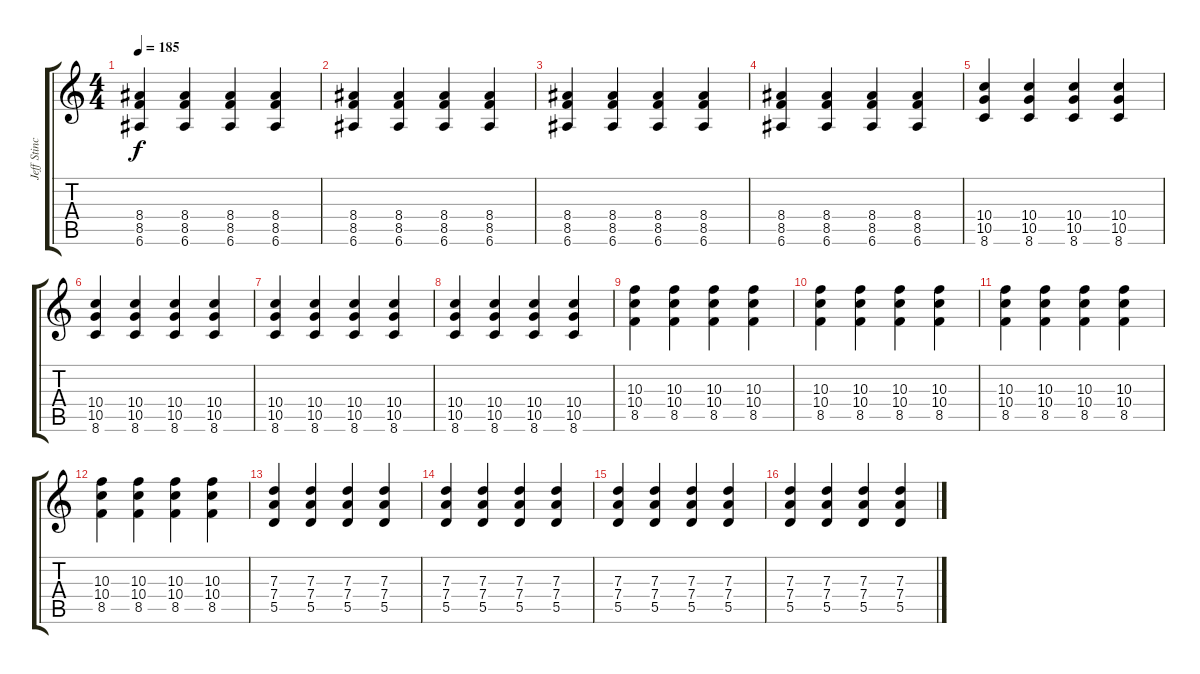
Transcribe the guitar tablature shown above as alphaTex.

\track ("Jeff Stinco" "Jeff Stinc") {instrument distortionguitar}
\staff {score tabs}
\tuning (E4 B3 G3 D3 A2 E2) {hide}
\ts (4 4)
\tempo 185
\clef g2
\ks c
(8.4 8.5 6.6).4{dy f} (8.4 8.5 6.6).4 (8.4 8.5 6.6).4 (8.4 8.5 6.6).4 |
(8.4 8.5 6.6).4 (8.4 8.5 6.6).4 (8.4 8.5 6.6).4 (8.4 8.5 6.6).4 |
(8.4 8.5 6.6).4 (8.4 8.5 6.6).4 (8.4 8.5 6.6).4 (8.4 8.5 6.6).4 |
(8.4 8.5 6.6).4 (8.4 8.5 6.6).4 (8.4 8.5 6.6).4 (8.4 8.5 6.6).4 |
(10.4 10.5 8.6).4 (10.4 10.5 8.6).4 (10.4 10.5 8.6).4 (10.4 10.5 8.6).4 |
(10.4 10.5 8.6).4 (10.4 10.5 8.6).4 (10.4 10.5 8.6).4 (10.4 10.5 8.6).4 |
(10.4 10.5 8.6).4 (10.4 10.5 8.6).4 (10.4 10.5 8.6).4 (10.4 10.5 8.6).4 |
(10.4 10.5 8.6).4 (10.4 10.5 8.6).4 (10.4 10.5 8.6).4 (10.4 10.5 8.6).4 |
(10.3 10.4 8.5).4 (10.3 10.4 8.5).4 (10.3 10.4 8.5).4 (10.3 10.4 8.5).4 |
(10.3 10.4 8.5).4 (10.3 10.4 8.5).4 (10.3 10.4 8.5).4 (10.3 10.4 8.5).4 |
(10.3 10.4 8.5).4 (10.3 10.4 8.5).4 (10.3 10.4 8.5).4 (10.3 10.4 8.5).4 |
(10.3 10.4 8.5).4 (10.3 10.4 8.5).4 (10.3 10.4 8.5).4 (10.3 10.4 8.5).4 |
(7.3 7.4 5.5).4 (7.3 7.4 5.5).4 (7.3 7.4 5.5).4 (7.3 7.4 5.5).4 |
(7.3 7.4 5.5).4 (7.3 7.4 5.5).4 (7.3 7.4 5.5).4 (7.3 7.4 5.5).4 |
(7.3 7.4 5.5).4 (7.3 7.4 5.5).4 (7.3 7.4 5.5).4 (7.3 7.4 5.5).4 |
(7.3 7.4 5.5).4 (7.3 7.4 5.5).4 (7.3 7.4 5.5).4 (7.3 7.4 5.5).4
